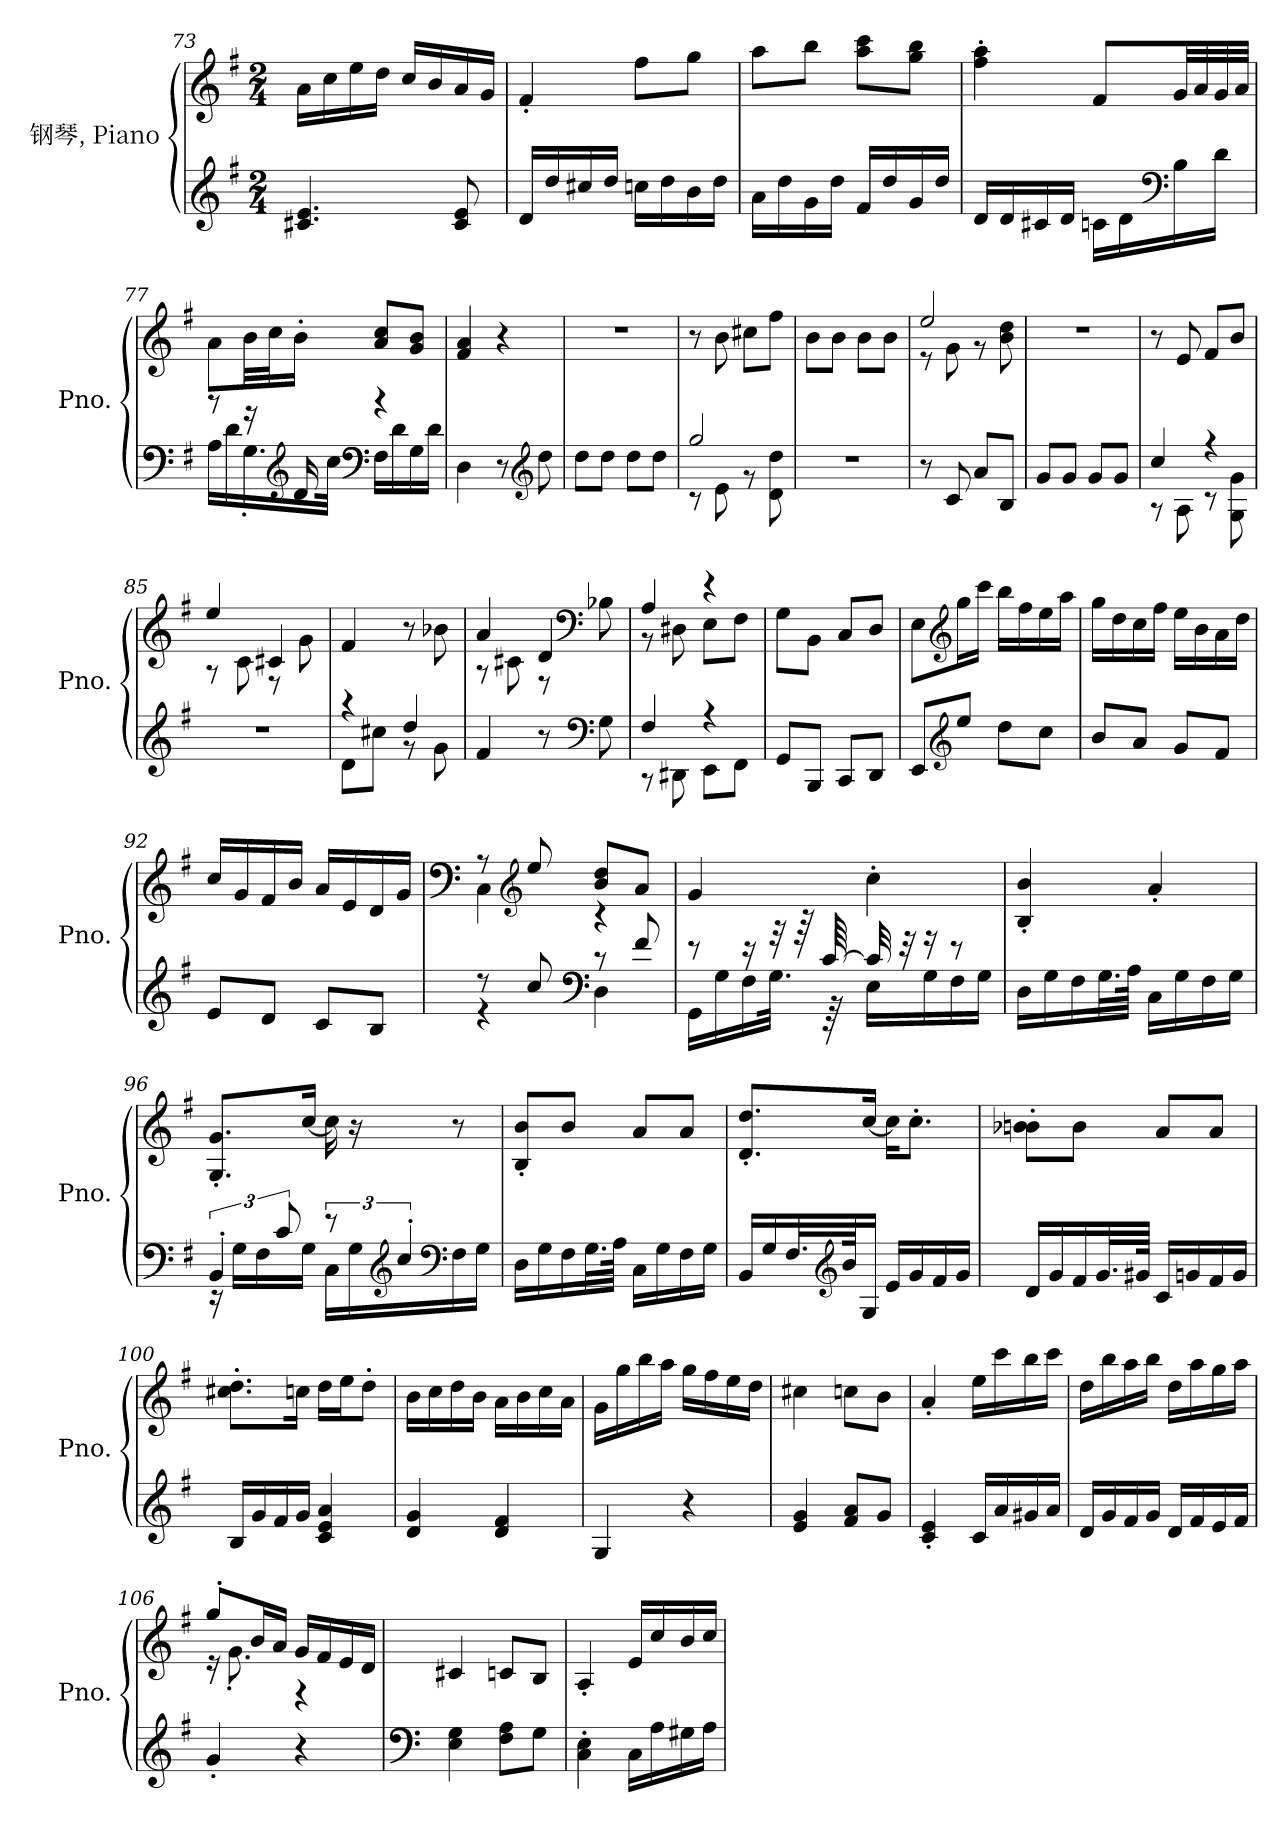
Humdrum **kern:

**kern	**kern
*part1	*part1
*staff2	*staff1
*I"钢琴, Piano	*
*I'Pno.	*
!!LO:LB:g=z
*clefG2	*clefG2
*k[f#]	*k[f#]
*M2/4	*M2/4
=73	=73
4.c#X/ 4.e/	16a\LL
.	16cc\
.	16ee\
.	16dd\JJ
.	16cc/LL
.	16b/
8c#/ 8e/	16a/
.	16g/JJ
=74	=74
16d/LL	4f#'/
16dd/	.
16cc#X/	.
16dd/JJ	.
16ccn\LL	8ff#\L
16dd\	.
16b\	8gg\J
16dd\JJ	.
=75	=75
16a\LL	8aa\L
16dd\	.
16g\	8bb\J
16dd\JJ	.
16f#/LL	8aa\ 8ccc\L
16dd/	.
16g/	8gg\ 8bb\J
16dd/JJ	.
=76	=76
16d/LL	4ff#\' 4aa\'
16d/	.
16c#X/	.
16d/JJ	.
16cn\LL	8f#/L
16d\	.
*clefF4	*
16B\	32g/LL
.	32a/
16d\JJ	32g/
.	32a/JJJ
!!LO:LB:g=z
=77	=77
*^	*
8r	16A\LL	8a\L
.	16d\	.
16r	16.G'\	32b\LL
.	.	32cc\J
*clefG2	*	*
16d/	.	16b'\JJ
.	32cc\JJk	.
*clefF4	*	*
4r	16F#\LL	8a/ 8cc/L
.	16d\	.
.	16G\	8g/ 8b/J
.	16d\JJ	.
*v	*v	*
=78	=78
4D\	4f#/ 4a/
8r	4r
*clefG2	*
8dd\	.
=79	=79
8dd\L	2r
8dd\J	.
8dd\L	.
8dd\J	.
=80	=80
*^	*
2gg/	8r	8r
.	8e\	8b\
.	8r	8cc#X\L
.	8d\ 8dd\	8ff#\J
*v	*v	*
=81	=81
2r	8b\L
.	8b\J
.	8b\L
.	8b\J
=82	=82
*	*^
8r	2ee/	8r
8c/	.	8g\
8a/L	.	8r
8B/J	.	8b\ 8dd\
*	*v	*v
!!LO:LB:g=z
=83	=83
8g/L	2r
8g/J	.
8g/L	.
8g/J	.
=84	=84
*^	*
4cc/	8r	8r
.	8A\	8e/
4r	8r	8f#/L
.	8G\ 8g\	8b/J
*v	*v	*
=85	=85
*	*^
2r	4ee/	8r
.	.	8c\
.	4c#X/	8r
.	.	8g\
*	*v	*v
=86	=86
*^	*
4r	8d\L	4f#/
.	8cc#X\J	.
4dd/	8r	8r
.	8g\	8b-X\
*v	*v	*
=87	=87
*	*^
4f#/	4a/	8r
.	.	8c#X\
8r	4d/	8r
*clefF4	*clefF4	*
8G\	.	8B-X\
=88	=88	=88
*^	*	*
4F#/	8r	4A/	8r
.	8DD#X\	.	8D#X\
4r	8EE\L	4r	8E\L
.	8FF#\J	.	8F#\J
*v	*v	*	*
*	*v	*v
=89	=89
8GG/L	8G\L
8BBB/J	8BB\J
8CC/L	8C/L
8DD/J	8D/J
!!LO:PB:g=z
=90	=90
8EE/L	8E\L
*clefG2	*clefG2
8ee/J	16gg\L
.	16ccc\JJ
8dd\L	16bb\LL
.	16ff#\
8cc\J	16ee\
.	16aa\JJ
=91	=91
8b/L	16gg\LL
.	16dd\
8a/J	16cc\
.	16ff#\JJ
8g/L	16ee\LL
.	16b\
8f#/J	16a\
.	16dd\JJ
=92	=92
8e/L	16cc/LL
.	16g/
8d/J	16f#/
.	16b/JJ
8c/L	16a/LL
.	16e/
8B/J	16d/
.	16g/JJ
=93	=93
*	*clefF4
*^	*^
8r	4r	8r	4C\
*	*	*clefG2	*
8cc/	.	8ee/	.
*clefF4	*	*	*
8r	4D\	8b/ 8dd/L	4r
8f#/	.	8a/J	.
*	*	*v	*v
!!LO:LB:g=z
=94	=94	=94
8r	16GG\LL	4g/
.	16G\	.
16r	16F#\	.
32r	32.G\JJk	.
64r	.	.
[64c/	64r	.
32c/]	16E\LL	4cc'\
32r	.	.
16r	16G\	.
8r	16F#\	.
.	16G\JJ	.
*v	*v	*
=95	=95
16D\LL	4B/' 4b/'
16G\	.
16F#\	.
32.G\L	.
64A\JJJk	.
16C\LL	4a'/
16G\	.
16F#\	.
16G\JJ	.
=96	=96
*^	*
6BB'/	16r	8.G/' 8.g/'L
.	16G\LL	.
.	16F#\	.
12c/	.	.
.	16G\JJ	[16cc/Jk
12r	16C\LL	16cc\]
.	16G\	16r
*clefG2	*	*
6cc'/	.	.
*clefF4	*	*
.	16F#\	8r
.	16G\JJ	.
*v	*v	*
!!LO:LB:g=z
=97	=97
16D\LL	8B/' 8b/'L
16G\	.
16F#\	8b/J
32.G\L	.
64A\JJJk	.
16C\LL	8a/L
16G\	.
16F#\	8a/J
16G\JJ	.
=98	=98
16BB/LL	8.d/' 8.dd/'L
16G/	.
32.F#/L	.
*clefG2	*
64b/JK	.
16G/JJ	[16cc/Jk
16e/LL	16cc\KL]
16g/	8.cc'\J
16f#/	.
16g/JJ	.
=99	=99
16d/LL	8b-X\' 8bn\'L
16g/	.
16f#/	8b\J
32.g/L	.
64g#X/JJJk	.
16c/LL	8a/L
16gn/	.
16f#/	8a/J
16g/JJ	.
=100	=100
16B/LL	8.cc#X\' 8.dd\'L
16g/	.
16f#/	.
16g/JJ	16ccn\Jk
4c/ 4e/ 4a/	16dd\LL
.	16ee\J
.	8dd'\J
!!LO:LB:g=z
=101	=101
4d/ 4g/	16b\LL
.	16cc\
.	16dd\
.	16b\JJ
4d/ 4f#/	16a\LL
.	16b\
.	16cc\
.	16a\JJ
=102	=102
4G/	16g\LL
.	16gg\
.	16bb\
.	16aa\JJ
4r	16gg\LL
.	16ff#\
.	16ee\
.	16dd\JJ
=103	=103
4e/ 4g/	4cc#X\
8f#/ 8a/L	8ccn\L
8g/J	8b\J
=104	=104
4c/' 4e/'	4a'/
16c/LL	16ee\LL
16a/	16ccc\
16g#X/	16bb\
16a/JJ	16ccc\JJ
=105	=105
16d/LL	16dd\LL
16g/	16bb\
16f#/	16aa\
16g/JJ	16bb\JJ
16d/LL	16dd\LL
16f#/	16aa\
16e/	16gg\
16f#/JJ	16aa\JJ
!!LO:LB:g=z
=106	=106
*	*^
4g'/	8gg'/L	16r
.	.	8.g'\
.	16b/L	.
.	16a/JJ	.
4r	16g/LL	4r
.	16f#/	.
.	16e/	.
.	16d/JJ	.
*	*v	*v
=107	=107
*clefF4	*
4E\ 4G\	4c#X/
8F#\ 8A\L	8cn/L
8G\J	8B/J
=108	=108
4C\' 4E\'	4A'/
16C\LL	16e/LL
16A\	16cc/
16G#X\	16b/
16A\JJ	16cc/JJ
=	=
*-	*-
